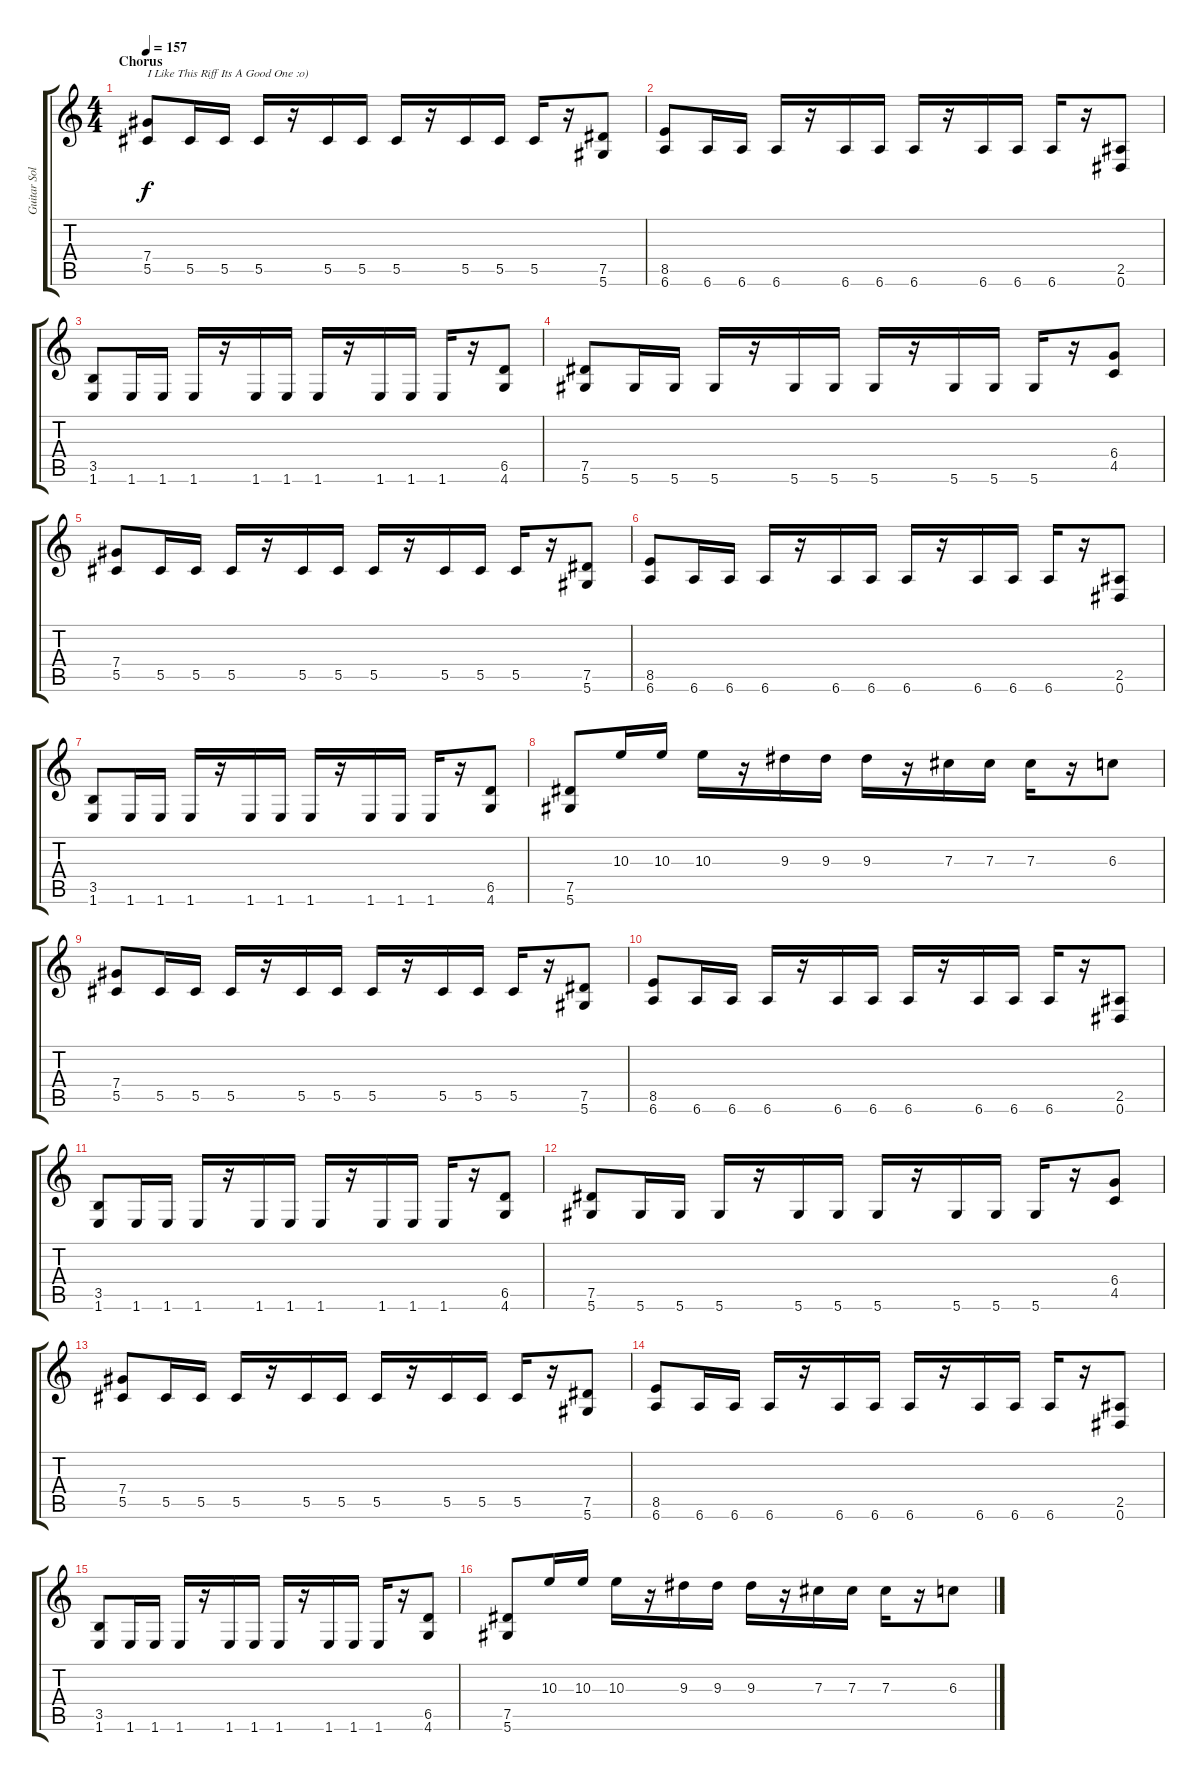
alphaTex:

\track ("Guitar Solo" "Guitar Sol") {instrument overdrivenguitar}
\staff {score tabs}
\tuning (Eb4 Bb3 Gb3 Db3 Ab2 Eb2) {hide}
\ts (4 4)
\section ("" "Chorus")
\tempo 157
\clef g2
\ks c
(7.4 5.5).8{txt "I Like This Riff Its A Good One :o)" dy f} 5.5.16 5.5.16 5.5.16 r.16 5.5.16 5.5.16 5.5.16 r.16 5.5.16 5.5.16 5.5.16 r.16 (7.5 5.6).8 |
(8.5 6.6).8 6.6.16 6.6.16 6.6.16 r.16 6.6.16 6.6.16 6.6.16 r.16 6.6.16 6.6.16 6.6.16 r.16 (2.5 0.6).8 |
(3.5 1.6).8 1.6.16 1.6.16 1.6.16 r.16 1.6.16 1.6.16 1.6.16 r.16 1.6.16 1.6.16 1.6.16 r.16 (6.5 4.6).8 |
(7.5 5.6).8 5.6.16 5.6.16 5.6.16 r.16 5.6.16 5.6.16 5.6.16 r.16 5.6.16 5.6.16 5.6.16 r.16 (6.4 4.5).8 |
(7.4 5.5).8 5.5.16 5.5.16 5.5.16 r.16 5.5.16 5.5.16 5.5.16 r.16 5.5.16 5.5.16 5.5.16 r.16 (7.5 5.6).8 |
(8.5 6.6).8 6.6.16 6.6.16 6.6.16 r.16 6.6.16 6.6.16 6.6.16 r.16 6.6.16 6.6.16 6.6.16 r.16 (2.5 0.6).8 |
(3.5 1.6).8 1.6.16 1.6.16 1.6.16 r.16 1.6.16 1.6.16 1.6.16 r.16 1.6.16 1.6.16 1.6.16 r.16 (6.5 4.6).8 |
(7.5 5.6).8 10.3.16 10.3.16 10.3.16 r.16 9.3.16 9.3.16 9.3.16 r.16 7.3.16 7.3.16 7.3.16 r.16 6.3.8 |
(7.4 5.5).8 5.5.16 5.5.16 5.5.16 r.16 5.5.16 5.5.16 5.5.16 r.16 5.5.16 5.5.16 5.5.16 r.16 (7.5 5.6).8 |
(8.5 6.6).8 6.6.16 6.6.16 6.6.16 r.16 6.6.16 6.6.16 6.6.16 r.16 6.6.16 6.6.16 6.6.16 r.16 (2.5 0.6).8 |
(3.5 1.6).8 1.6.16 1.6.16 1.6.16 r.16 1.6.16 1.6.16 1.6.16 r.16 1.6.16 1.6.16 1.6.16 r.16 (6.5 4.6).8 |
(7.5 5.6).8 5.6.16 5.6.16 5.6.16 r.16 5.6.16 5.6.16 5.6.16 r.16 5.6.16 5.6.16 5.6.16 r.16 (6.4 4.5).8 |
(7.4 5.5).8 5.5.16 5.5.16 5.5.16 r.16 5.5.16 5.5.16 5.5.16 r.16 5.5.16 5.5.16 5.5.16 r.16 (7.5 5.6).8 |
(8.5 6.6).8 6.6.16 6.6.16 6.6.16 r.16 6.6.16 6.6.16 6.6.16 r.16 6.6.16 6.6.16 6.6.16 r.16 (2.5 0.6).8 |
(3.5 1.6).8 1.6.16 1.6.16 1.6.16 r.16 1.6.16 1.6.16 1.6.16 r.16 1.6.16 1.6.16 1.6.16 r.16 (6.5 4.6).8 |
(7.5 5.6).8 10.3.16 10.3.16 10.3.16 r.16 9.3.16 9.3.16 9.3.16 r.16 7.3.16 7.3.16 7.3.16 r.16 6.3.8
